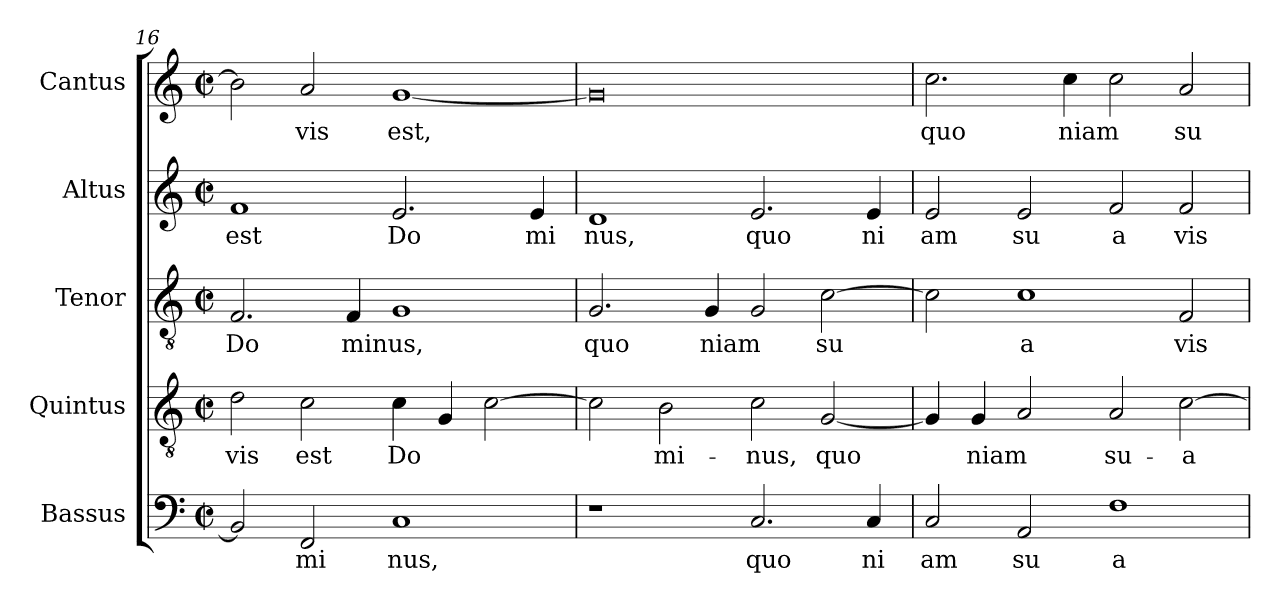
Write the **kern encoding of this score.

**kern	**text	**kern	**text	**kern	**text	**kern	**text	**kern	**text
*part5	*part5	*part4	*part4	*part3	*part3	*part2	*part2	*part1	*part1
*staff5	*staff5	*staff4	*staff4	*staff3	*staff3	*staff2	*staff2	*staff1	*staff1
*I"Bassus	*	*I"Quintus	*	*I"Tenor	*	*I"Altus	*	*I"Cantus	*
*clefF4	*	*clefGv2	*	*clefGv2	*	*clefG2	*	*clefG2	*
*k[]	*	*k[]	*	*k[]	*	*k[]	*	*k[]	*
*C:	*	*C:	*	*C:	*	*C:	*	*C:	*
*M2/2	*	*M2/2	*	*M2/2	*	*M2/2	*	*M2/2	*
*met(c|)	*	*met(c|)	*	*met(c|)	*	*met(c|)	*	*met(c|)	*
=16	=16	=16	=16	=16	=16	=16	=16	=16	=16
!	!LO:LY:b:cj	!	!LO:LY:b:cj	!	!LO:LY:b:cj	!	!LO:LY:b:cj	!	!LO:LY:b:cj
2BB-/]	.	2d\	-vis	2.F/	Do	1f	est	2b-\]	.
!	!LO:LY:b:cj	!	!LO:LY:b:cj	!	!	!	!	!	!LO:LY:b:cj
2FF/	mi	2c\	est	.	.	.	.	2a/	vis
!	!	!	!	!	!LO:LY:b:cj	!	!	!	!
.	.	.	.	4F/	minus,	.	.	.	.
!	!LO:LY:b:cj	!	!LO:LY:b:cj	!	!LO:LY:b:cj	!	!LO:LY:b:cj	!	!LO:LY:b:cj
1C	nus,	4c\	Do-	1G	.	2.e/	Do	[<1g	est,
!	!	!	!LO:LY:b:cj	!	!	!	!	!	!
.	.	4G/	--	.	.	.	.	.	.
!	!	!	!LO:LY:b:cj	!	!	!	!	!	!
.	.	[>2c\	--	.	.	.	.	.	.
!	!	!	!	!	!	!	!LO:LY:b:cj	!	!
.	.	.	.	.	.	4e/	mi	.	.
=17	=17	=17	=17	=17	=17	=17	=17	=17	=17
!	!	!	!LO:LY:b:cj	!	!LO:LY:b:cj	!	!LO:LY:b:cj	!	!LO:LY:b:cj
1r	.	2c\]	--	2.G/	quo	1d	nus,	0g]	.
!	!	!	!LO:LY:b:cj	!	!	!	!	!	!
.	.	2B\	-mi-	.	.	.	.	.	.
!	!	!	!	!	!LO:LY:b:cj	!	!	!	!
.	.	.	.	4G/	niam	.	.	.	.
!	!LO:LY:b:cj	!	!LO:LY:b:cj	!	!LO:LY:b:cj	!	!LO:LY:b:cj	!	!
2.C/	quo	2c\	-nus,	2G/	.	2.e/	quo	.	.
!	!	!	!LO:LY:b:cj	!	!LO:LY:b:cj	!	!	!	!
.	.	[<2G/	quo-	[>2c\	su	.	.	.	.
!	!LO:LY:b:cj	!	!	!	!	!	!LO:LY:b:cj	!	!
4C/	ni	.	.	.	.	4e/	ni	.	.
=18	=18	=18	=18	=18	=18	=18	=18	=18	=18
!	!LO:LY:b:cj	!	!LO:LY:b:cj	!	!LO:LY:b:cj	!	!LO:LY:b:cj	!	!LO:LY:b:cj
2C/	am	4G/]	--	2c\]	.	2e/	am	2.cc\	quo
!	!	!	!LO:LY:b:cj	!	!	!	!	!	!
.	.	4G/	-niam	.	.	.	.	.	.
!	!LO:LY:b:cj	!	!LO:LY:b:cj	!	!LO:LY:b:cj	!	!LO:LY:b:cj	!	!
2AA/	su	2A/	.	1c	a	2e/	su	.	.
!	!	!	!	!	!	!	!	!	!LO:LY:b:cj
.	.	.	.	.	.	.	.	4cc\	niam
!	!LO:LY:b:cj	!	!LO:LY:b:cj	!	!	!	!LO:LY:b:cj	!	!LO:LY:b:cj
1F	a	2A/	su-	.	.	2f/	a	2cc\	.
!	!	!	!LO:LY:b:cj	!	!LO:LY:b:cj	!	!LO:LY:b:cj	!	!LO:LY:b:cj
.	.	[>2c\	-a-	2F/	vis	2f/	vis	2a/	su
=	=	=	=	=	=	=	=	=	=
*-	*-	*-	*-	*-	*-	*-	*-	*-	*-
